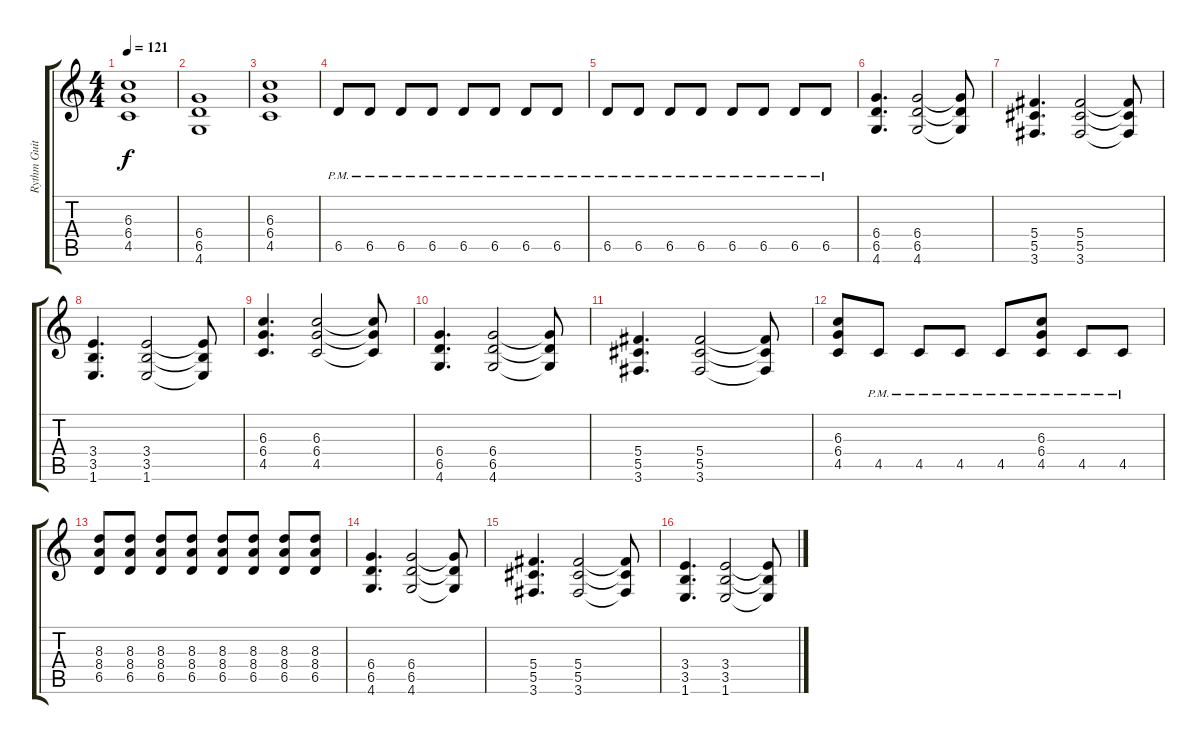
\track ("Rythm Guitar" "Rythm Guit") {instrument overdrivenguitar}
\staff {score tabs}
\tuning (Eb4 Bb3 Gb3 Db3 Ab2 Eb2) {hide}
\ts (4 4)
\tempo 121
\clef g2
\ks c
(6.3 6.4 4.5).1{dy f} |
(6.4 6.5 4.6).1 |
(6.3 6.4 4.5).1 |
6.5{pm}.8 6.5{pm}.8 6.5{pm}.8 6.5{pm}.8 6.5{pm}.8 6.5{pm}.8 6.5{pm}.8 6.5{pm}.8 |
6.5{pm}.8 6.5{pm}.8 6.5{pm}.8 6.5{pm}.8 6.5{pm}.8 6.5{pm}.8 6.5{pm}.8 6.5{pm}.8 |
(6.4 6.5 4.6).4{d} (6.4 6.5 4.6).2 (6.4{t} 6.5{t} 4.6{t}).8 |
(5.4 5.5 3.6).4{d} (5.4 5.5 3.6).2 (5.4{t} 5.5{t} 3.6{t}).8 |
(3.4 3.5 1.6).4{d} (3.4 3.5 1.6).2 (3.4{t} 3.5{t} 1.6{t}).8 |
(6.3 6.4 4.5).4{d} (6.3 6.4 4.5).2 (6.3{t} 6.4{t} 4.5{t}).8 |
(6.4 6.5 4.6).4{d} (6.4 6.5 4.6).2 (6.4{t} 6.5{t} 4.6{t}).8 |
(5.4 5.5 3.6).4{d} (5.4 5.5 3.6).2 (5.4{t} 5.5{t} 3.6{t}).8 |
(6.3 6.4 4.5).8 4.5{pm}.8 4.5{pm}.8 4.5{pm}.8 4.5{pm}.8 (6.3 6.4 4.5{pm}).8 4.5{pm}.8 4.5{pm}.8 |
(8.3 8.4 6.5).8 (8.3 8.4 6.5).8 (8.3 8.4 6.5).8 (8.3 8.4 6.5).8 (8.3 8.4 6.5).8 (8.3 8.4 6.5).8 (8.3 8.4 6.5).8 (8.3 8.4 6.5).8 |
(6.4 6.5 4.6).4{d} (6.4 6.5 4.6).2 (6.4{t} 6.5{t} 4.6{t}).8 |
(5.4 5.5 3.6).4{d} (5.4 5.5 3.6).2 (5.4{t} 5.5{t} 3.6{t}).8 |
(3.4 3.5 1.6).4{d} (3.4 3.5 1.6).2 (3.4{t} 3.5{t} 1.6{t}).8
